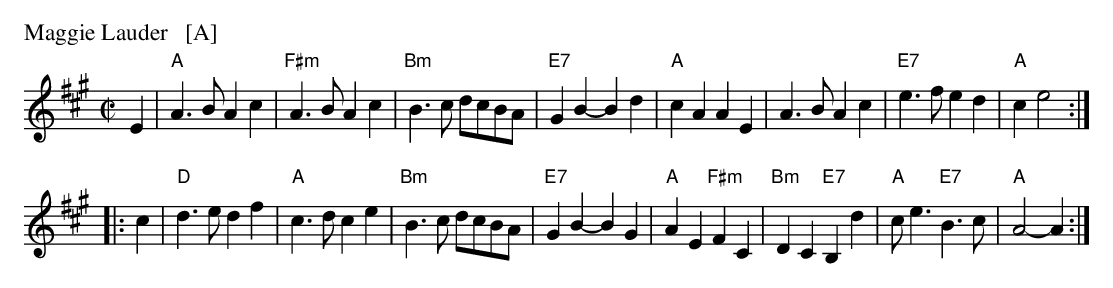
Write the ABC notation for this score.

X:1
P: Maggie Lauder   [A]
M: C|
L: 1/4
K: A
   E \
| "A"A>B Ac | "F#m"A>B Ac | "Bm"B>c d/c/B/A/ | "E7"GB- Bd \
| "A"cA AE  |      A>B Ac | "E7"e>f ed       |  "A"c   e2 :|
|: c \
| "D"d>e df | "A"c>d ce   | "Bm"B>c d/c/B/A/ | "E7"GB- BG \
| "A"AE "F#m"FC | "Bm"DC "E7"B,d | "A"c<e "E7"B>c | "A"A2- A :|
